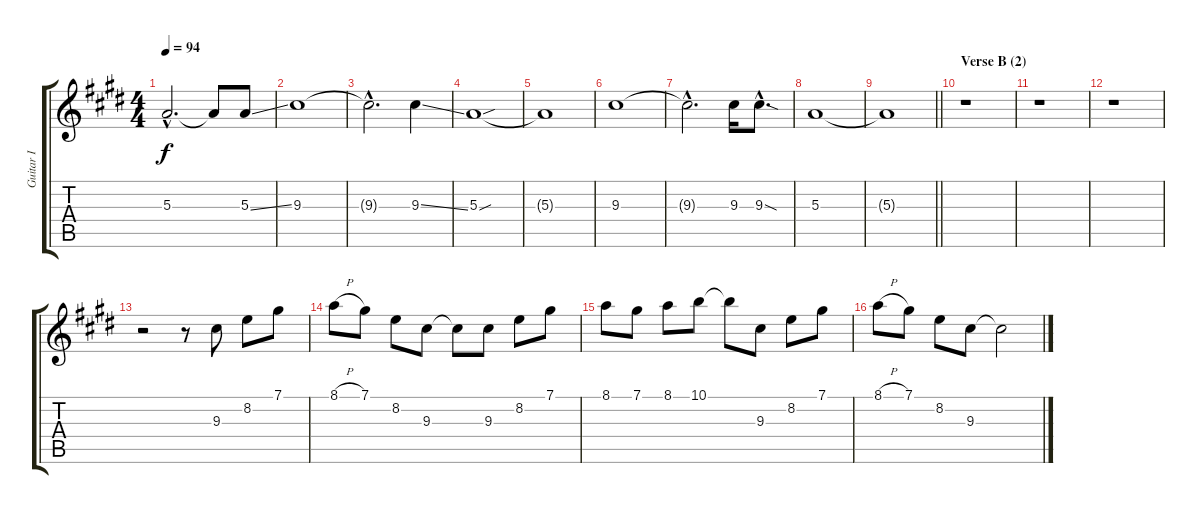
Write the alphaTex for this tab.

\track ("Guitar I" "Guitar I") {instrument distortionguitar}
\staff {score tabs}
\tuning (Db4 Ab3 E3 B2 Gb2 Db2) {hide}
\ts (4 4)
\tempo 94
\clef g2
\ks c#minor
5.3{hac t}.2{d dy f} 5.3{t}.8 5.3{ss}.8 |
9.3.1 |
9.3{hac t}.2{d} 9.3{ss}.4 |
5.3{sou}.1 |
5.3{t}.1 |
9.3.1 |
9.3{hac t}.2{d} 9.3.16 9.3{sod hac}.8{d} |
5.3.1 |
\barLineRight lightlight
5.3{t}.1 |
\section ("" "Verse B (2)")
r.1 |
r.1 |
r.1 |
r.2 r.8 9.3.8 8.2.8 7.1.8 |
8.1{h}.8 7.1.8 8.2.8 9.3.8 9.3{t}.8 9.3.8 8.2.8 7.1.8 |
8.1.8 7.1.8 8.1.8 10.1.8 10.1{t}.8 9.3.8 8.2.8 7.1.8 |
8.1{h}.8 7.1.8 8.2.8 9.3.8 9.3{t}.2
